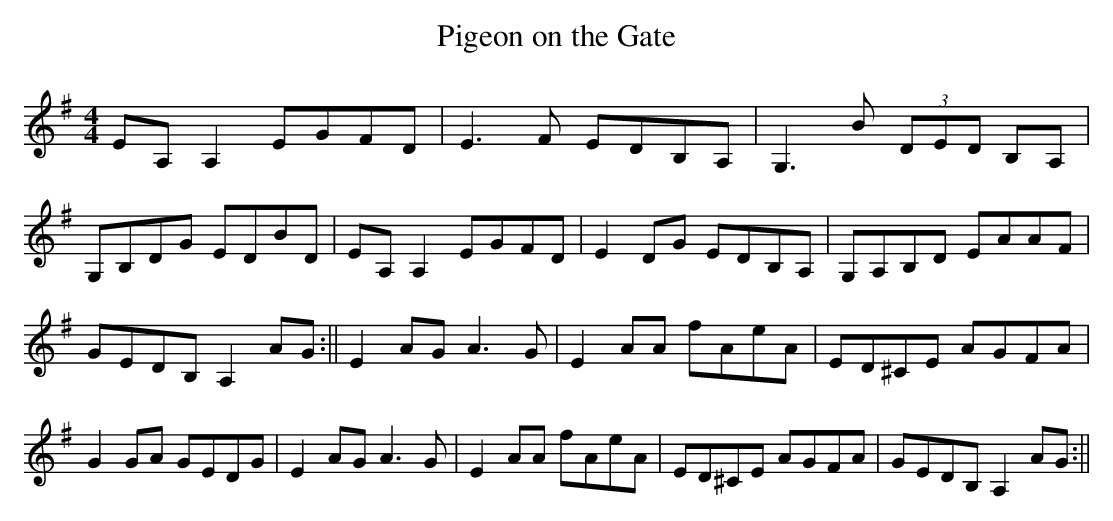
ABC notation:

X:1
T:Pigeon on the Gate
M:4/4
L:1/8
K:G
EA,A,2 EGFD|E3F EDB,A,|G,3B (3DED B,A,|G,B,DG EDBD|\
EA,A,2 EGFD|E2DG EDB,A,|G,A,B,D EAAF|GEDB, A,2AG:||\
E2AG A3G|E2AA fAeA|ED^CE AGFA|G2GA GEDG|\
E2AG A3G|E2AA fAeA|ED^CE AGFA|GEDB, A,2AG:||
